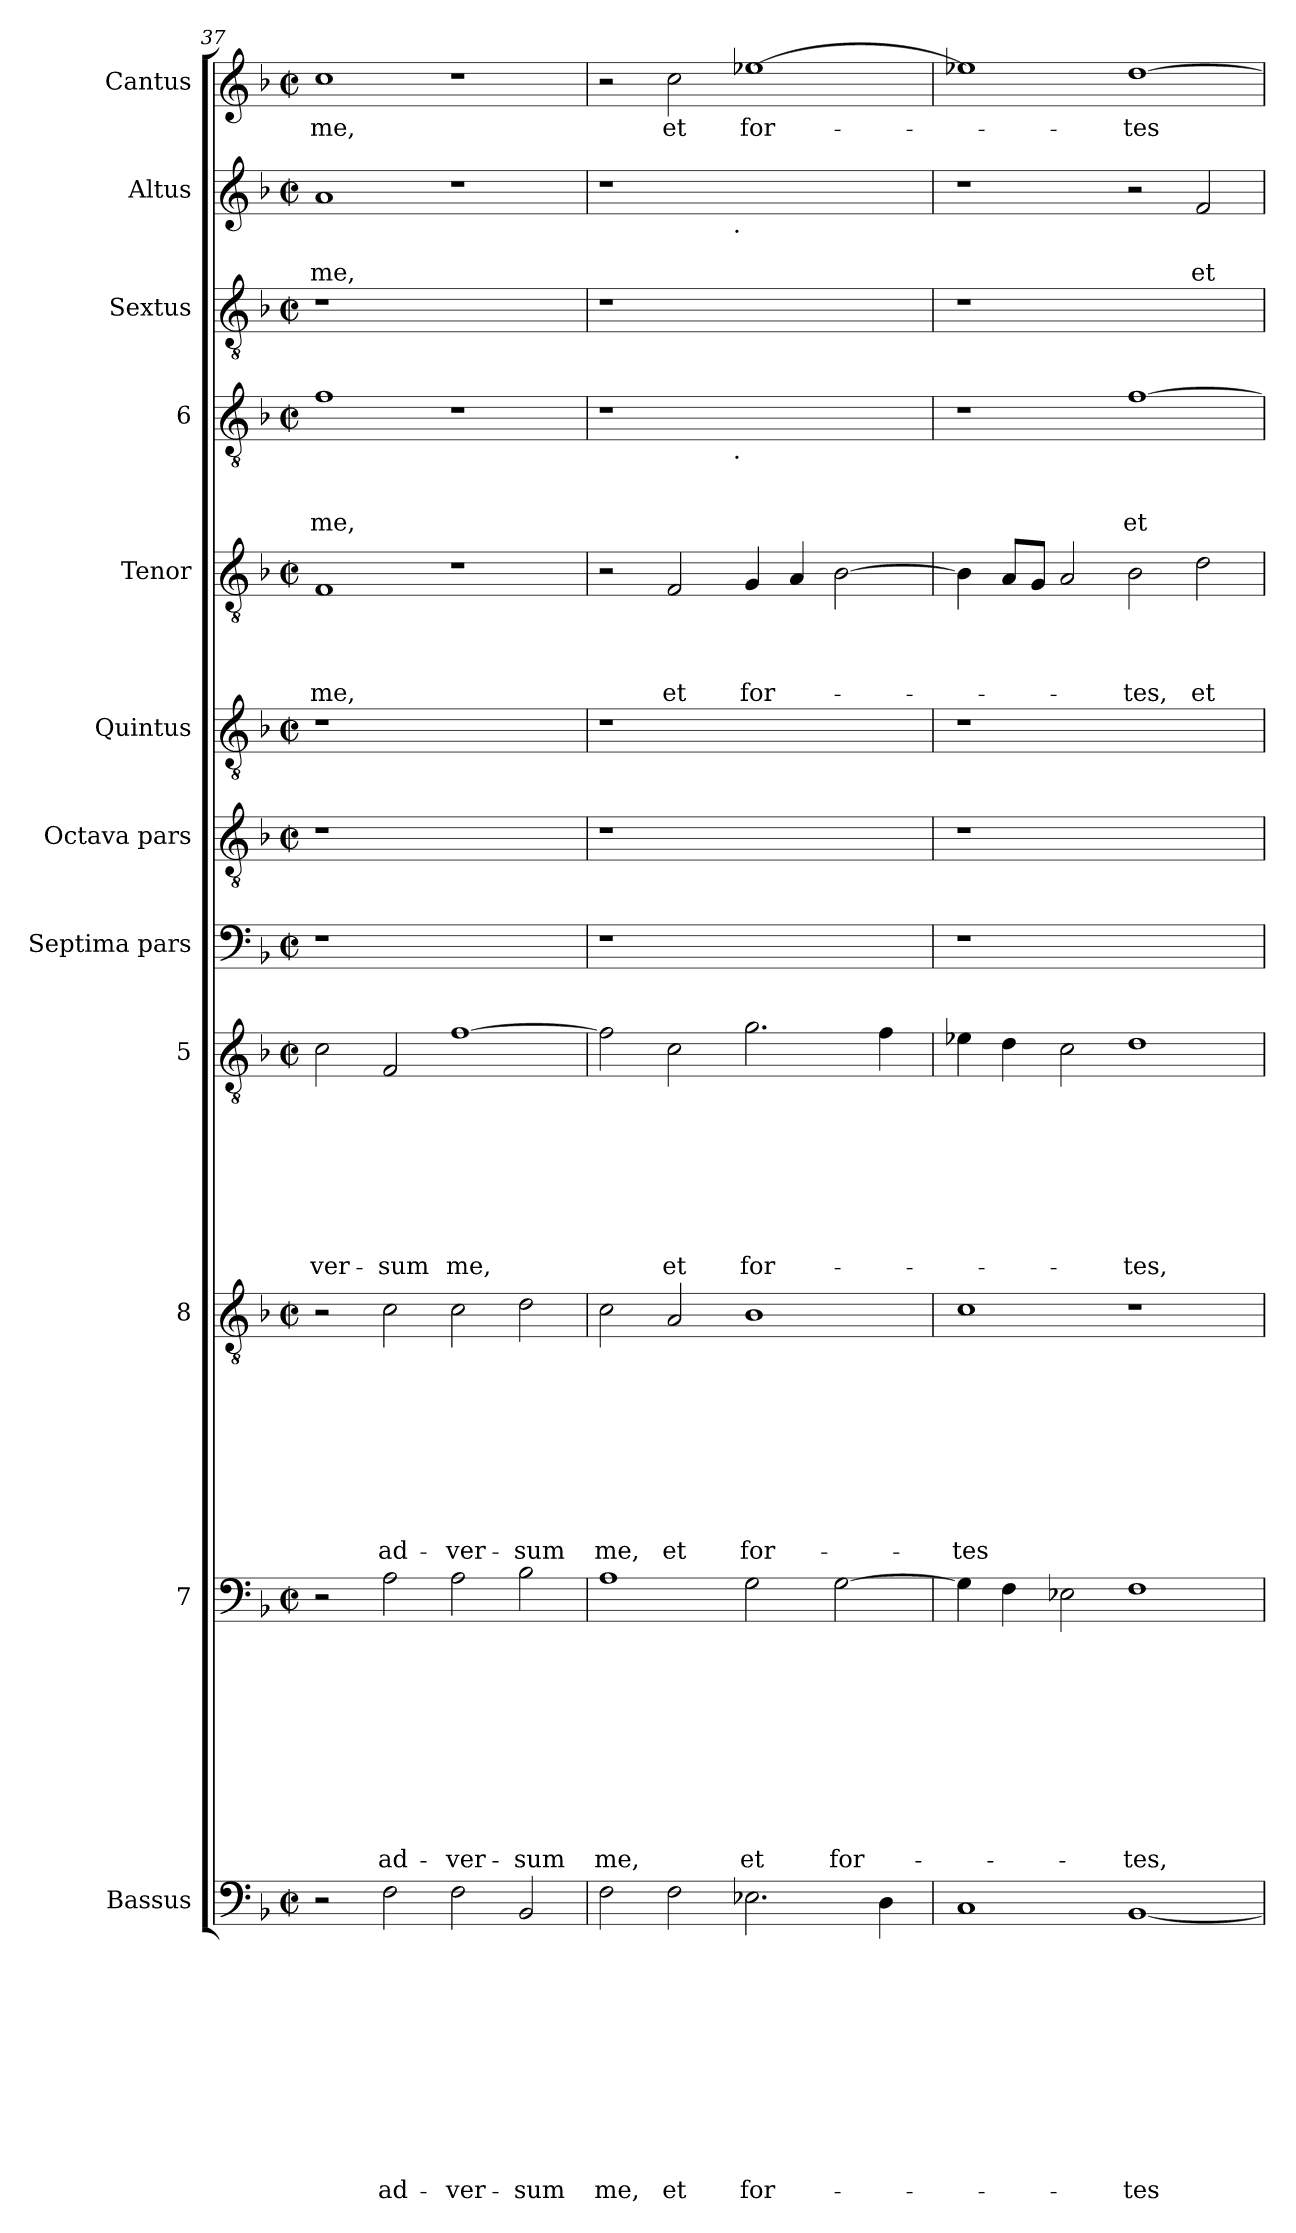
**kern	**text	**text	**text	**text	**text	**text	**text	**text	**text	**text	**text	**kern	**text	**text	**text	**text	**text	**text	**text	**text	**text	**text	**kern	**text	**text	**text	**text	**text	**text	**text	**text	**text	**kern	**text	**text	**text	**text	**text	**text	**text	**text	**kern	**kern	**kern	**kern	**text	**text	**text	**text	**kern	**text	**text	**text	**kern	**kern	**text	**text	**kern	**text
*part12	*part12	*part12	*part12	*part12	*part12	*part12	*part12	*part12	*part12	*part12	*part12	*part11	*part11	*part11	*part11	*part11	*part11	*part11	*part11	*part11	*part11	*part11	*part10	*part10	*part10	*part10	*part10	*part10	*part10	*part10	*part10	*part10	*part9	*part9	*part9	*part9	*part9	*part9	*part9	*part9	*part9	*part8	*part7	*part6	*part5	*part5	*part5	*part5	*part5	*part4	*part4	*part4	*part4	*part3	*part2	*part2	*part2	*part1	*part1
*staff12	*staff12	*staff12	*staff12	*staff12	*staff12	*staff12	*staff12	*staff12	*staff12	*staff12	*staff12	*staff11	*staff11	*staff11	*staff11	*staff11	*staff11	*staff11	*staff11	*staff11	*staff11	*staff11	*staff10	*staff10	*staff10	*staff10	*staff10	*staff10	*staff10	*staff10	*staff10	*staff10	*staff9	*staff9	*staff9	*staff9	*staff9	*staff9	*staff9	*staff9	*staff9	*staff8	*staff7	*staff6	*staff5	*staff5	*staff5	*staff5	*staff5	*staff4	*staff4	*staff4	*staff4	*staff3	*staff2	*staff2	*staff2	*staff1	*staff1
*I"Bassus	*	*	*	*	*	*	*	*	*	*	*	*I"7	*	*	*	*	*	*	*	*	*	*	*I"8	*	*	*	*	*	*	*	*	*	*I"5	*	*	*	*	*	*	*	*	*I"Septima pars	*I"Octava pars	*I"Quintus	*I"Tenor	*	*	*	*	*I"6	*	*	*	*I"Sextus	*I"Altus	*	*	*I"Cantus	*
*I'B.	*	*	*	*	*	*	*	*	*	*	*	*	*	*	*	*	*	*	*	*	*	*	*	*	*	*	*	*	*	*	*	*	*	*	*	*	*	*	*	*	*	*	*	*	*I'T.	*	*	*	*	*	*	*	*	*	*I'A.	*	*	*I'C.	*
*clefF4	*	*	*	*	*	*	*	*	*	*	*	*clefF4	*	*	*	*	*	*	*	*	*	*	*clefGv2	*	*	*	*	*	*	*	*	*	*clefGv2	*	*	*	*	*	*	*	*	*clefF4	*clefGv2	*clefGv2	*clefGv2	*	*	*	*	*clefGv2	*	*	*	*clefGv2	*clefG2	*	*	*clefG2	*
*k[b-]	*	*	*	*	*	*	*	*	*	*	*	*k[b-]	*	*	*	*	*	*	*	*	*	*	*k[b-]	*	*	*	*	*	*	*	*	*	*k[b-]	*	*	*	*	*	*	*	*	*k[b-]	*k[b-]	*k[b-]	*k[b-]	*	*	*	*	*k[b-]	*	*	*	*k[b-]	*k[b-]	*	*	*k[b-]	*
*F:	*	*	*	*	*	*	*	*	*	*	*	*F:	*	*	*	*	*	*	*	*	*	*	*F:	*	*	*	*	*	*	*	*	*	*F:	*	*	*	*	*	*	*	*	*F:	*F:	*F:	*F:	*	*	*	*	*F:	*	*	*	*F:	*F:	*	*	*F:	*
*M2/2	*	*	*	*	*	*	*	*	*	*	*	*M2/2	*	*	*	*	*	*	*	*	*	*	*M2/2	*	*	*	*	*	*	*	*	*	*M2/2	*	*	*	*	*	*	*	*	*M2/2	*M2/2	*M2/2	*M2/2	*	*	*	*	*M2/2	*	*	*	*M2/2	*M2/2	*	*	*M2/2	*
*met(c|)	*	*	*	*	*	*	*	*	*	*	*	*met(c|)	*	*	*	*	*	*	*	*	*	*	*met(c|)	*	*	*	*	*	*	*	*	*	*met(c|)	*	*	*	*	*	*	*	*	*met(c|)	*met(c|)	*met(c|)	*met(c|)	*	*	*	*	*met(c|)	*	*	*	*met(c|)	*met(c|)	*	*	*met(c|)	*
=37	=37	=37	=37	=37	=37	=37	=37	=37	=37	=37	=37	=37	=37	=37	=37	=37	=37	=37	=37	=37	=37	=37	=37	=37	=37	=37	=37	=37	=37	=37	=37	=37	=37	=37	=37	=37	=37	=37	=37	=37	=37	=37	=37	=37	=37	=37	=37	=37	=37	=37	=37	=37	=37	=37	=37	=37	=37	=37	=37
!	!	!	!	!	!	!	!	!	!	!	!	!	!	!	!	!	!	!	!	!	!	!	!	!	!	!	!	!	!	!	!	!	!	!	!	!	!	!	!	!	!LO:LY:b	!	!	!	!	!	!	!	!LO:LY:b	!	!	!	!LO:LY:b	!	!	!	!LO:LY:b	!	!LO:LY:b
2r	.	.	.	.	.	.	.	.	.	.	.	2r	.	.	.	.	.	.	.	.	.	.	2r	.	.	.	.	.	.	.	.	.	2c\	.	.	.	.	.	.	.	-ver-	1r	1r	1r	1F	.	.	.	me,	1f	.	.	me,	1r	1a	.	me,	1cc	me,
!	!	!	!	!	!	!	!	!	!	!	!LO:LY:b	!	!	!	!	!	!	!	!	!	!	!LO:LY:b	!	!	!	!	!	!	!	!	!	!LO:LY:b	!	!	!	!	!	!	!	!	!LO:LY:b	!	!	!	!	!	!	!	!	!	!	!	!	!	!	!	!	!	!
2F\	.	.	.	.	.	.	.	.	.	.	ad-	2A\	.	.	.	.	.	.	.	.	.	ad-	2c\	.	.	.	.	.	.	.	.	ad-	2F/	.	.	.	.	.	.	.	-sum	.	.	.	.	.	.	.	.	.	.	.	.	.	.	.	.	.	.
!	!	!	!	!	!	!	!	!	!	!	!LO:LY:b	!	!	!	!	!	!	!	!	!	!	!LO:LY:b	!	!	!	!	!	!	!	!	!	!LO:LY:b	!	!	!	!	!	!	!	!	!LO:LY:b	!	!	!	!	!	!	!	!	!	!	!	!	!	!	!	!	!	!
2F\	.	.	.	.	.	.	.	.	.	.	-ver-	2A\	.	.	.	.	.	.	.	.	.	-ver-	2c\	.	.	.	.	.	.	.	.	-ver-	[>1f	.	.	.	.	.	.	.	me,	1ryy	1ryy	1ryy	1r	.	.	.	.	1r	.	.	.	1ryy	1r	.	.	1r	.
!	!	!	!	!	!	!	!	!	!	!	!LO:LY:b	!	!	!	!	!	!	!	!	!	!	!LO:LY:b	!	!	!	!	!	!	!	!	!	!LO:LY:b	!	!	!	!	!	!	!	!	!	!	!	!	!	!	!	!	!	!	!	!	!	!	!	!	!	!	!
2BB-/	.	.	.	.	.	.	.	.	.	.	-sum	2B-\	.	.	.	.	.	.	.	.	.	-sum	2d\	.	.	.	.	.	.	.	.	-sum	.	.	.	.	.	.	.	.	.	.	.	.	.	.	.	.	.	.	.	.	.	.	.	.	.	.	.
=38	=38	=38	=38	=38	=38	=38	=38	=38	=38	=38	=38	=38	=38	=38	=38	=38	=38	=38	=38	=38	=38	=38	=38	=38	=38	=38	=38	=38	=38	=38	=38	=38	=38	=38	=38	=38	=38	=38	=38	=38	=38	=38	=38	=38	=38	=38	=38	=38	=38	=38	=38	=38	=38	=38	=38	=38	=38	=38	=38
!	!	!	!	!	!	!	!	!	!	!	!LO:LY:b	!	!	!	!	!	!	!	!	!	!	!LO:LY:b	!	!	!	!	!	!	!	!	!	!LO:LY:b	!	!	!	!	!	!	!	!	!	!	!	!	!	!	!	!	!	!	!	!	!	!	!	!	!	!	!
*	*	*	*	*	*	*	*	*	*	*	*	*	*	*	*	*	*	*	*	*	*	*	*	*	*	*	*	*	*	*	*	*	*	*	*	*	*	*	*	*	*	*	*	*	*	*	*	*	*	*^	*	*	*	*	*^	*	*	*	*
2F\	.	.	.	.	.	.	.	.	.	.	me,	1A	.	.	.	.	.	.	.	.	.	me,	2c\	.	.	.	.	.	.	.	.	me,	2f\]	.	.	.	.	.	.	.	.	1r	1r	1r	2r	.	.	.	.	1r	2ryy	.	.	.	1r	1r	2ryy	.	.	2r	.
!	!	!	!	!	!	!	!	!	!	!	!LO:LY:b	!	!	!	!	!	!	!	!	!	!	!	!	!	!	!	!	!	!	!	!	!LO:LY:b	!	!	!	!	!	!	!	!	!LO:LY:b	!	!	!	!	!	!	!	!LO:LY:b	!	!	!	!	!	!	!	!	!	!	!	!LO:LY:b
2F\	.	.	.	.	.	.	.	.	.	.	et	.	.	.	.	.	.	.	.	.	.	.	2A/	.	.	.	.	.	.	.	.	et	2c\	.	.	.	.	.	.	.	et	.	.	.	2F/	.	.	.	et	.	4...ryy	.	.	.	.	.	4...ryy	.	.	2cc\	et
!	!	!	!	!	!	!	!	!	!	!	!	!	!	!	!	!	!	!	!	!	!	!	!	!	!	!	!	!	!	!	!	!	!	!	!	!	!	!	!	!	!	!	!	!	!	!	!	!	!	!	!	!	!	!	!	!	!LO:TX:b:t=.	!	!	!	!
!	!	!	!	!	!	!	!	!	!	!	!	!	!	!	!	!	!	!	!	!	!	!	!	!	!	!	!	!	!	!	!	!	!	!	!	!	!	!	!	!	!	!	!	!	!	!	!	!	!	!	!LO:TX:b:t=.	!	!	!	!	!	!	!	!	!	!
.	.	.	.	.	.	.	.	.	.	.	.	.	.	.	.	.	.	.	.	.	.	.	.	.	.	.	.	.	.	.	.	.	.	.	.	.	.	.	.	.	.	.	.	.	.	.	.	.	.	.	1ryy	.	.	.	.	.	1ryy	.	.	.	.
!	!	!	!	!	!	!	!	!	!	!	!LO:LY:b	!	!	!	!	!	!	!	!	!	!	!LO:LY:b	!	!	!	!	!	!	!	!	!	!LO:LY:b	!	!	!	!	!	!	!	!	!LO:LY:b	!	!	!	!	!	!	!	!LO:LY:b	!	!	!	!	!	!	!	!	!	!	!	!LO:LY:b
2.E-X\	.	.	.	.	.	.	.	.	.	.	for-	2G\	.	.	.	.	.	.	.	.	.	et	1B-	.	.	.	.	.	.	.	.	for-	2.g\	.	.	.	.	.	.	.	for-	1ryy	1ryy	1ryy	4G/	.	.	.	for-	1ryy	.	.	.	.	1ryy	1ryy	.	.	.	[>1ee-X	for-
.	.	.	.	.	.	.	.	.	.	.	.	.	.	.	.	.	.	.	.	.	.	.	.	.	.	.	.	.	.	.	.	.	.	.	.	.	.	.	.	.	.	.	.	.	4A/	.	.	.	.	.	.	.	.	.	.	.	.	.	.	.	.
!	!	!	!	!	!	!	!	!	!	!	!	!	!	!	!	!	!	!	!	!	!	!LO:LY:b	!	!	!	!	!	!	!	!	!	!	!	!	!	!	!	!	!	!	!	!	!	!	!	!	!	!	!	!	!	!	!	!	!	!	!	!	!	!	!
.	.	.	.	.	.	.	.	.	.	.	.	[>2G\	.	.	.	.	.	.	.	.	.	for-	.	.	.	.	.	.	.	.	.	.	.	.	.	.	.	.	.	.	.	.	.	.	[>2B-\	.	.	.	.	.	.	.	.	.	.	.	.	.	.	.	.
4D\	.	.	.	.	.	.	.	.	.	.	.	.	.	.	.	.	.	.	.	.	.	.	.	.	.	.	.	.	.	.	.	.	4f\	.	.	.	.	.	.	.	.	.	.	.	.	.	.	.	.	.	.	.	.	.	.	.	.	.	.	.	.
.	.	.	.	.	.	.	.	.	.	.	.	.	.	.	.	.	.	.	.	.	.	.	.	.	.	.	.	.	.	.	.	.	.	.	.	.	.	.	.	.	.	.	.	.	.	.	.	.	.	.	32ryy	.	.	.	.	.	32ryy	.	.	.	.
!!LO:PB:g=z
=39	=39	=39	=39	=39	=39	=39	=39	=39	=39	=39	=39	=39	=39	=39	=39	=39	=39	=39	=39	=39	=39	=39	=39	=39	=39	=39	=39	=39	=39	=39	=39	=39	=39	=39	=39	=39	=39	=39	=39	=39	=39	=39	=39	=39	=39	=39	=39	=39	=39	=39	=39	=39	=39	=39	=39	=39	=39	=39	=39	=39	=39
!	!	!	!	!	!	!	!	!	!	!	!	!	!	!	!	!	!	!	!	!	!	!	!	!	!	!	!	!	!	!	!	!LO:LY:b	!	!	!	!	!	!	!	!	!	!	!	!	!	!	!	!	!	!	!	!	!	!	!	!	!	!	!	!	!
*	*	*	*	*	*	*	*	*	*	*	*	*	*	*	*	*	*	*	*	*	*	*	*	*	*	*	*	*	*	*	*	*	*	*	*	*	*	*	*	*	*	*	*	*	*	*	*	*	*	*v	*v	*	*	*	*	*v	*v	*	*	*	*
1C	.	.	.	.	.	.	.	.	.	.	.	4G\]	.	.	.	.	.	.	.	.	.	.	1c	.	.	.	.	.	.	.	.	-tes	4e-X\	.	.	.	.	.	.	.	.	1r	1r	1r	4B-\]	.	.	.	.	1r	.	.	.	1r	1r	.	.	1ee-X]	.
.	.	.	.	.	.	.	.	.	.	.	.	4F\	.	.	.	.	.	.	.	.	.	.	.	.	.	.	.	.	.	.	.	.	4d\	.	.	.	.	.	.	.	.	.	.	.	8A/L	.	.	.	.	.	.	.	.	.	.	.	.	.	.
.	.	.	.	.	.	.	.	.	.	.	.	.	.	.	.	.	.	.	.	.	.	.	.	.	.	.	.	.	.	.	.	.	.	.	.	.	.	.	.	.	.	.	.	.	8G/J	.	.	.	.	.	.	.	.	.	.	.	.	.	.
.	.	.	.	.	.	.	.	.	.	.	.	2E-X\	.	.	.	.	.	.	.	.	.	.	.	.	.	.	.	.	.	.	.	.	2c\	.	.	.	.	.	.	.	.	.	.	.	2A/	.	.	.	.	.	.	.	.	.	.	.	.	.	.
!	!	!	!	!	!	!	!	!	!	!	!LO:LY:b	!	!	!	!	!	!	!	!	!	!	!LO:LY:b	!	!	!	!	!	!	!	!	!	!	!	!	!	!	!	!	!	!	!LO:LY:b	!	!	!	!	!	!	!	!LO:LY:b	!	!	!	!LO:LY:b	!	!	!	!	!	!LO:LY:b
[<1BB-	.	.	.	.	.	.	.	.	.	.	-tes	1F	.	.	.	.	.	.	.	.	.	-tes,	1r	.	.	.	.	.	.	.	.	.	1d	.	.	.	.	.	.	.	-tes,	1ryy	1ryy	1ryy	2B-\	.	.	.	-tes,	[>1f	.	.	et	1ryy	2r	.	.	[>1dd	-tes
!	!	!	!	!	!	!	!	!	!	!	!	!	!	!	!	!	!	!	!	!	!	!	!	!	!	!	!	!	!	!	!	!	!	!	!	!	!	!	!	!	!	!	!	!	!	!	!	!	!LO:LY:b	!	!	!	!	!	!	!	!LO:LY:b	!	!
.	.	.	.	.	.	.	.	.	.	.	.	.	.	.	.	.	.	.	.	.	.	.	.	.	.	.	.	.	.	.	.	.	.	.	.	.	.	.	.	.	.	.	.	.	2d\	.	.	.	et	.	.	.	.	.	2f/	.	et	.	.
=	=	=	=	=	=	=	=	=	=	=	=	=	=	=	=	=	=	=	=	=	=	=	=	=	=	=	=	=	=	=	=	=	=	=	=	=	=	=	=	=	=	=	=	=	=	=	=	=	=	=	=	=	=	=	=	=	=	=	=
*-	*-	*-	*-	*-	*-	*-	*-	*-	*-	*-	*-	*-	*-	*-	*-	*-	*-	*-	*-	*-	*-	*-	*-	*-	*-	*-	*-	*-	*-	*-	*-	*-	*-	*-	*-	*-	*-	*-	*-	*-	*-	*-	*-	*-	*-	*-	*-	*-	*-	*-	*-	*-	*-	*-	*-	*-	*-	*-	*-
